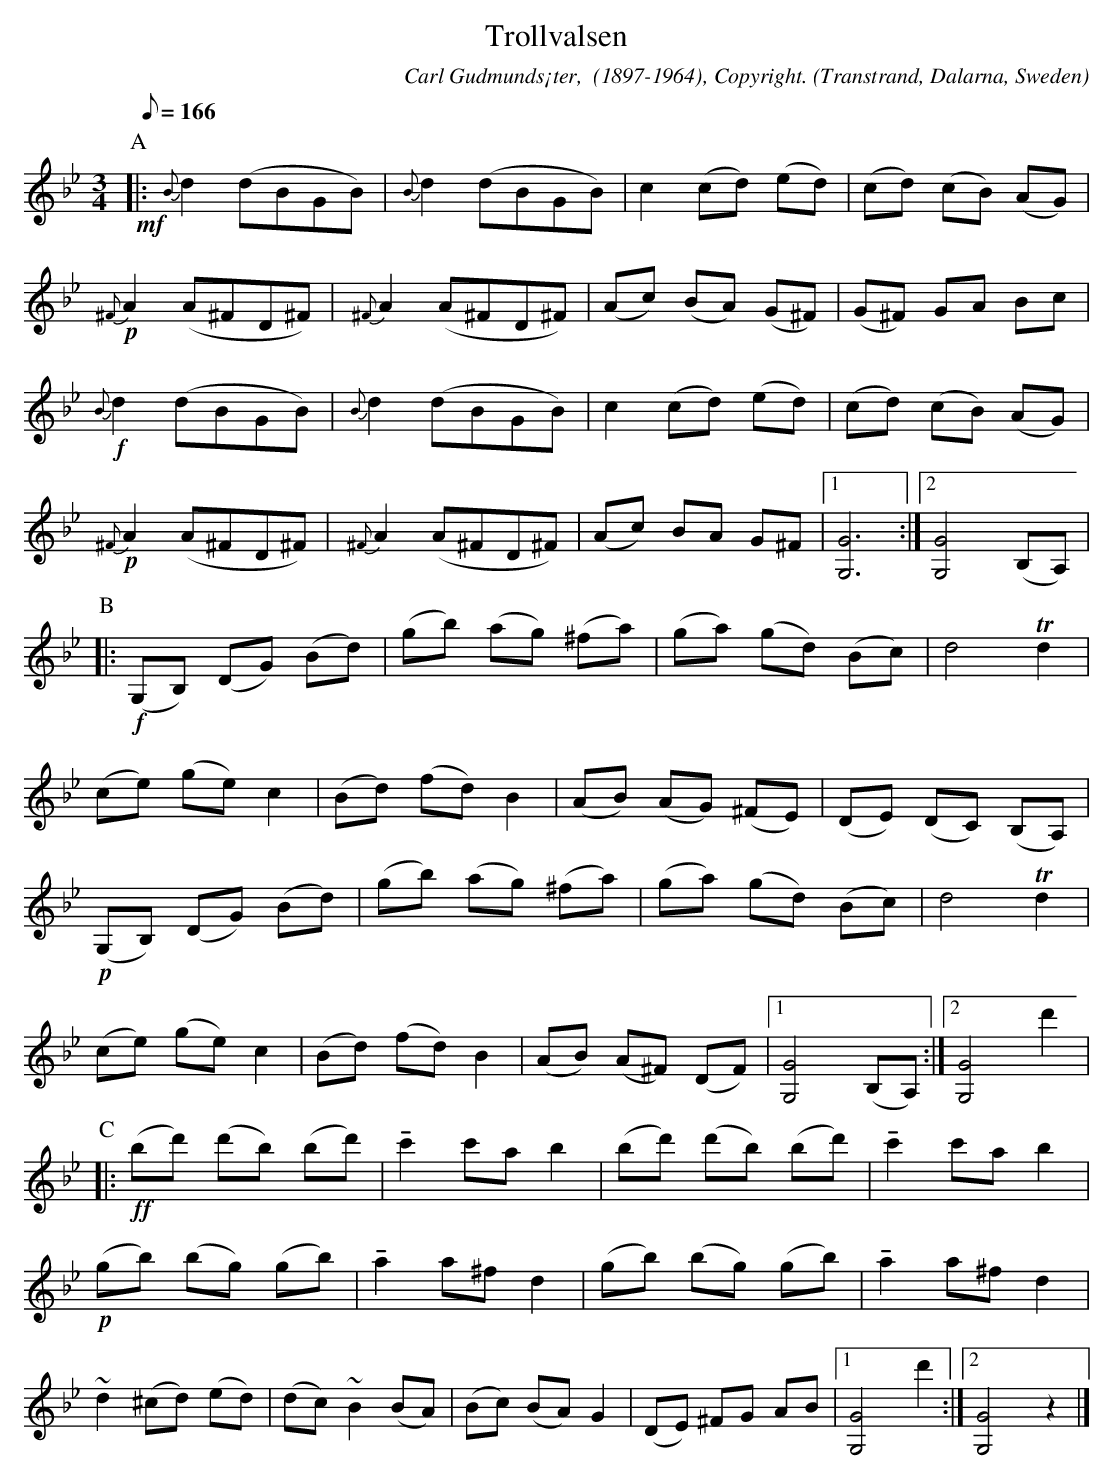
X:1
T: Trollvalsen
O: Transtrand, Dalarna, Sweden
M: 3/4
C: Carl Gudmunds¡ter,  (1897-1964), Copyright.
Q:166 Allegro
K: Gm
P:A
+mf+ |: {B}d2 (dBGB) | {B}d2 (dBGB) | c2 (cd) (ed) | (cd) (cB) (AG) |
+p+ {^F}A2 (A^FD^F) | {^F}A2 (A^FD^F) | (Ac) (BA) (G^F) | (G^F) GA Bc |
+f+ {B}d2 (dBGB) | {B}d2 (dBGB) |  c2 (cd) (ed) | (cd) (cB) (AG) |
+p+ {^F}A2 (A^FD^F) | {^F}A2 (A^FD^F) | (Ac) BA G^F |1 [G6G,6] :|2 [G4G,4] (B,A,)|
P:B
|: +f+ (G,B,) (DG) (Bd) | (gb) (ag) (^fa) | (ga) (gd) (Bc) | d4 Td2 |
(ce) (ge) c2 | (Bd) (fd) B2 | (AB) (AG) (^FE) | (DE) (DC) (B,A,) |
+p+ (G,B,) (DG) (Bd) | (gb) (ag) (^fa) | (ga) (gd) (Bc) | d4 Td2 |
(ce) (ge) c2 | (Bd) (fd) B2 | (AB) (A^F) (DF) |1 [G4G,4] (B,A,) :|2 [G4G,4] d'2|
P:C
|: +ff+ (bd') (d'b) (bd') | !tenuto!c'2 c'a b2 | (bd') (d'b) (bd') | !tenuto! c'2 c'a b2 |
+p+ (gb) (bg) (gb) | !tenuto! a2 a^f d2 | (gb) (bg) (gb) | !tenuto! a2 a^f d2 |
~d2 (^cd) (ed) | (dc) ~B2 (BA) | (Bc) (BA) G2 | (DE) ^FG AB |1 [G4G,4] d'2 :|2 [G4G,4] z2 |]
